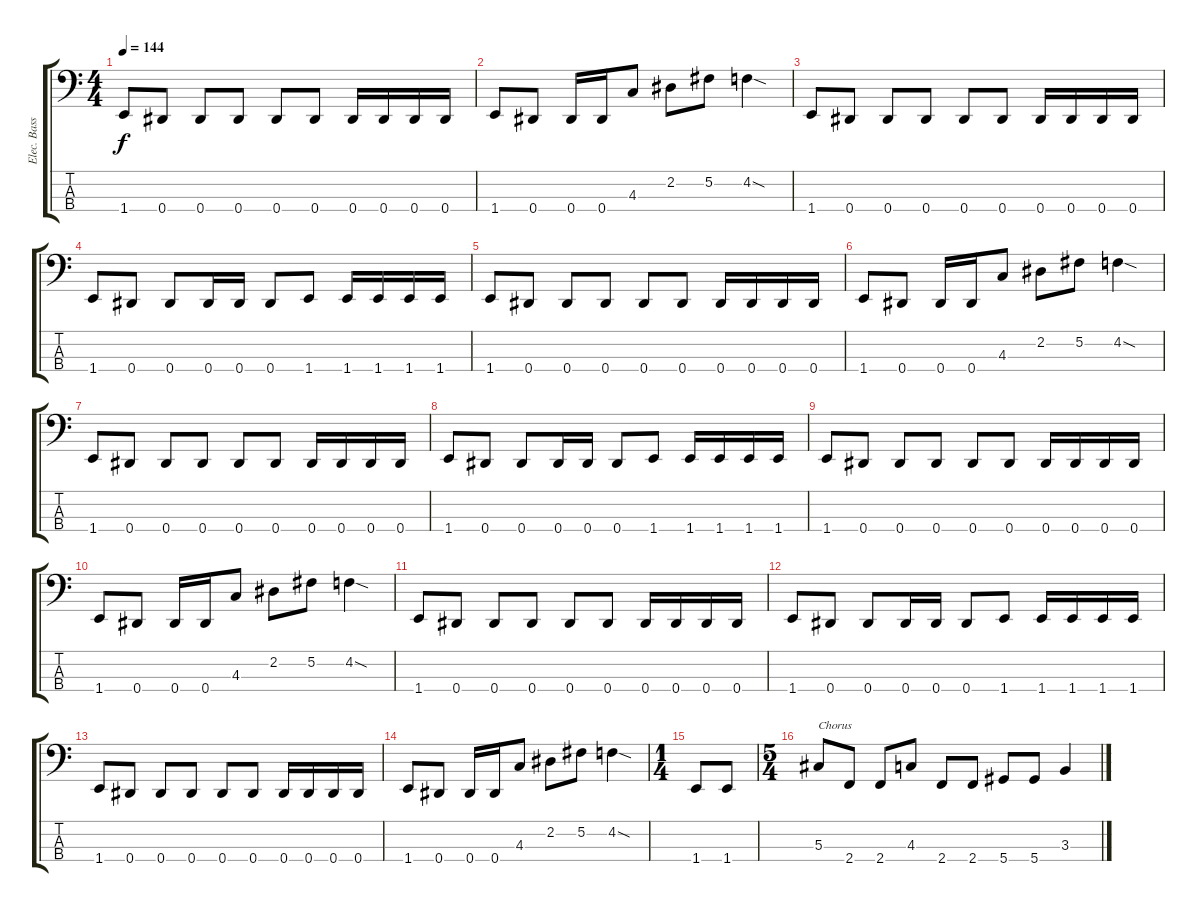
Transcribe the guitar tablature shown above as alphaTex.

\track ("Elec. Bass" "Elec. Bass") {instrument electricbasspick}
\staff {score tabs}
\tuning (Gb2 Db2 Ab1 Eb1) {hide}
\ts (4 4)
\tempo 144
\clef f4
\ks c
1.4.8{dy f} 0.4.8 0.4.8 0.4.8 0.4.8 0.4.8 0.4.16 0.4.16 0.4.16 0.4.16 |
1.4.8 0.4.8 0.4.16 0.4.16 4.3.8 2.2.8 5.2.8 4.2{sod}.4 |
1.4.8 0.4.8 0.4.8 0.4.8 0.4.8 0.4.8 0.4.16 0.4.16 0.4.16 0.4.16 |
1.4.8 0.4.8 0.4.8 0.4.16 0.4.16 0.4.8 1.4.8 1.4.16 1.4.16 1.4.16 1.4.16 |
1.4.8 0.4.8 0.4.8 0.4.8 0.4.8 0.4.8 0.4.16 0.4.16 0.4.16 0.4.16 |
1.4.8 0.4.8 0.4.16 0.4.16 4.3.8 2.2.8 5.2.8 4.2{sod}.4 |
1.4.8 0.4.8 0.4.8 0.4.8 0.4.8 0.4.8 0.4.16 0.4.16 0.4.16 0.4.16 |
1.4.8 0.4.8 0.4.8 0.4.16 0.4.16 0.4.8 1.4.8 1.4.16 1.4.16 1.4.16 1.4.16 |
1.4.8 0.4.8 0.4.8 0.4.8 0.4.8 0.4.8 0.4.16 0.4.16 0.4.16 0.4.16 |
1.4.8 0.4.8 0.4.16 0.4.16 4.3.8 2.2.8 5.2.8 4.2{sod}.4 |
1.4.8 0.4.8 0.4.8 0.4.8 0.4.8 0.4.8 0.4.16 0.4.16 0.4.16 0.4.16 |
1.4.8 0.4.8 0.4.8 0.4.16 0.4.16 0.4.8 1.4.8 1.4.16 1.4.16 1.4.16 1.4.16 |
1.4.8 0.4.8 0.4.8 0.4.8 0.4.8 0.4.8 0.4.16 0.4.16 0.4.16 0.4.16 |
1.4.8 0.4.8 0.4.16 0.4.16 4.3.8 2.2.8 5.2.8 4.2{sod}.4 |
\ts (1 4)
1.4.8 1.4.8 |
\ts (5 4)
5.3.8{txt "Chorus"} 2.4.8 2.4.8 4.3.8 2.4.8 2.4.8 5.4.8 5.4.8 3.3.4
